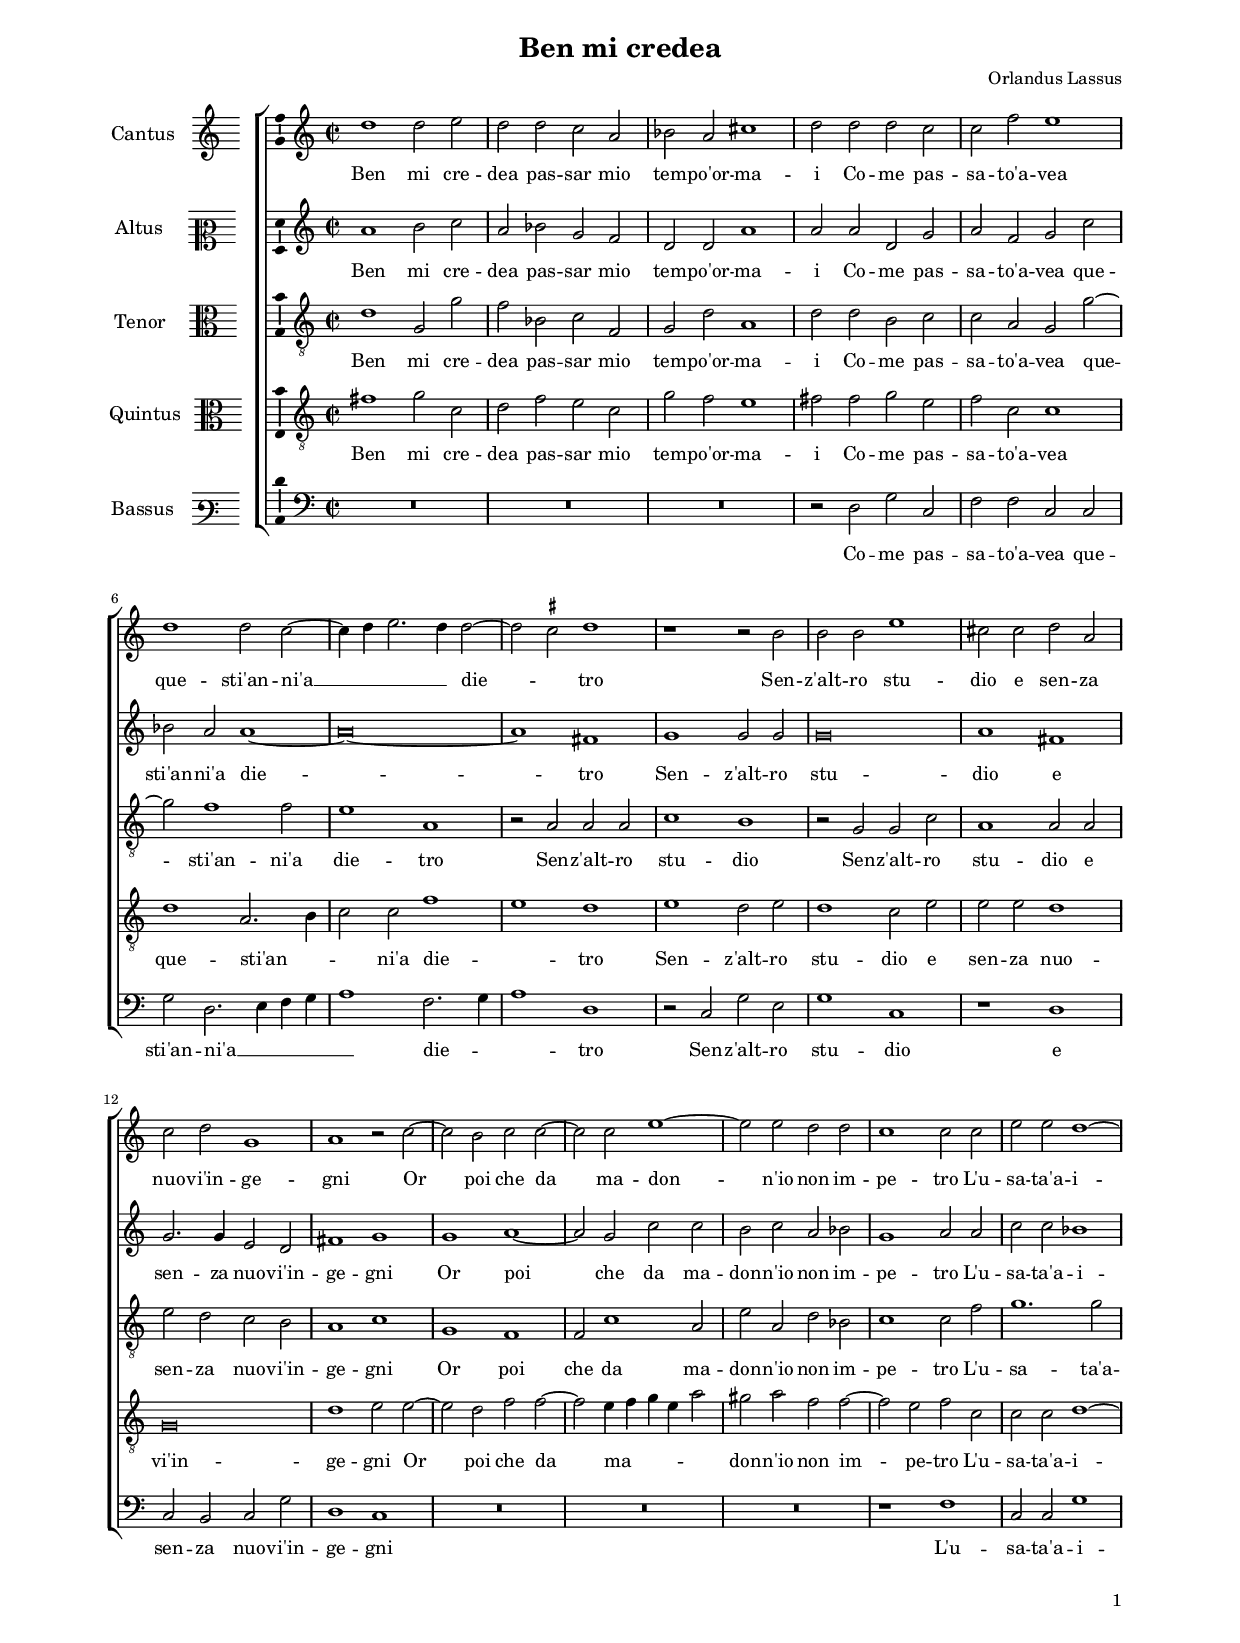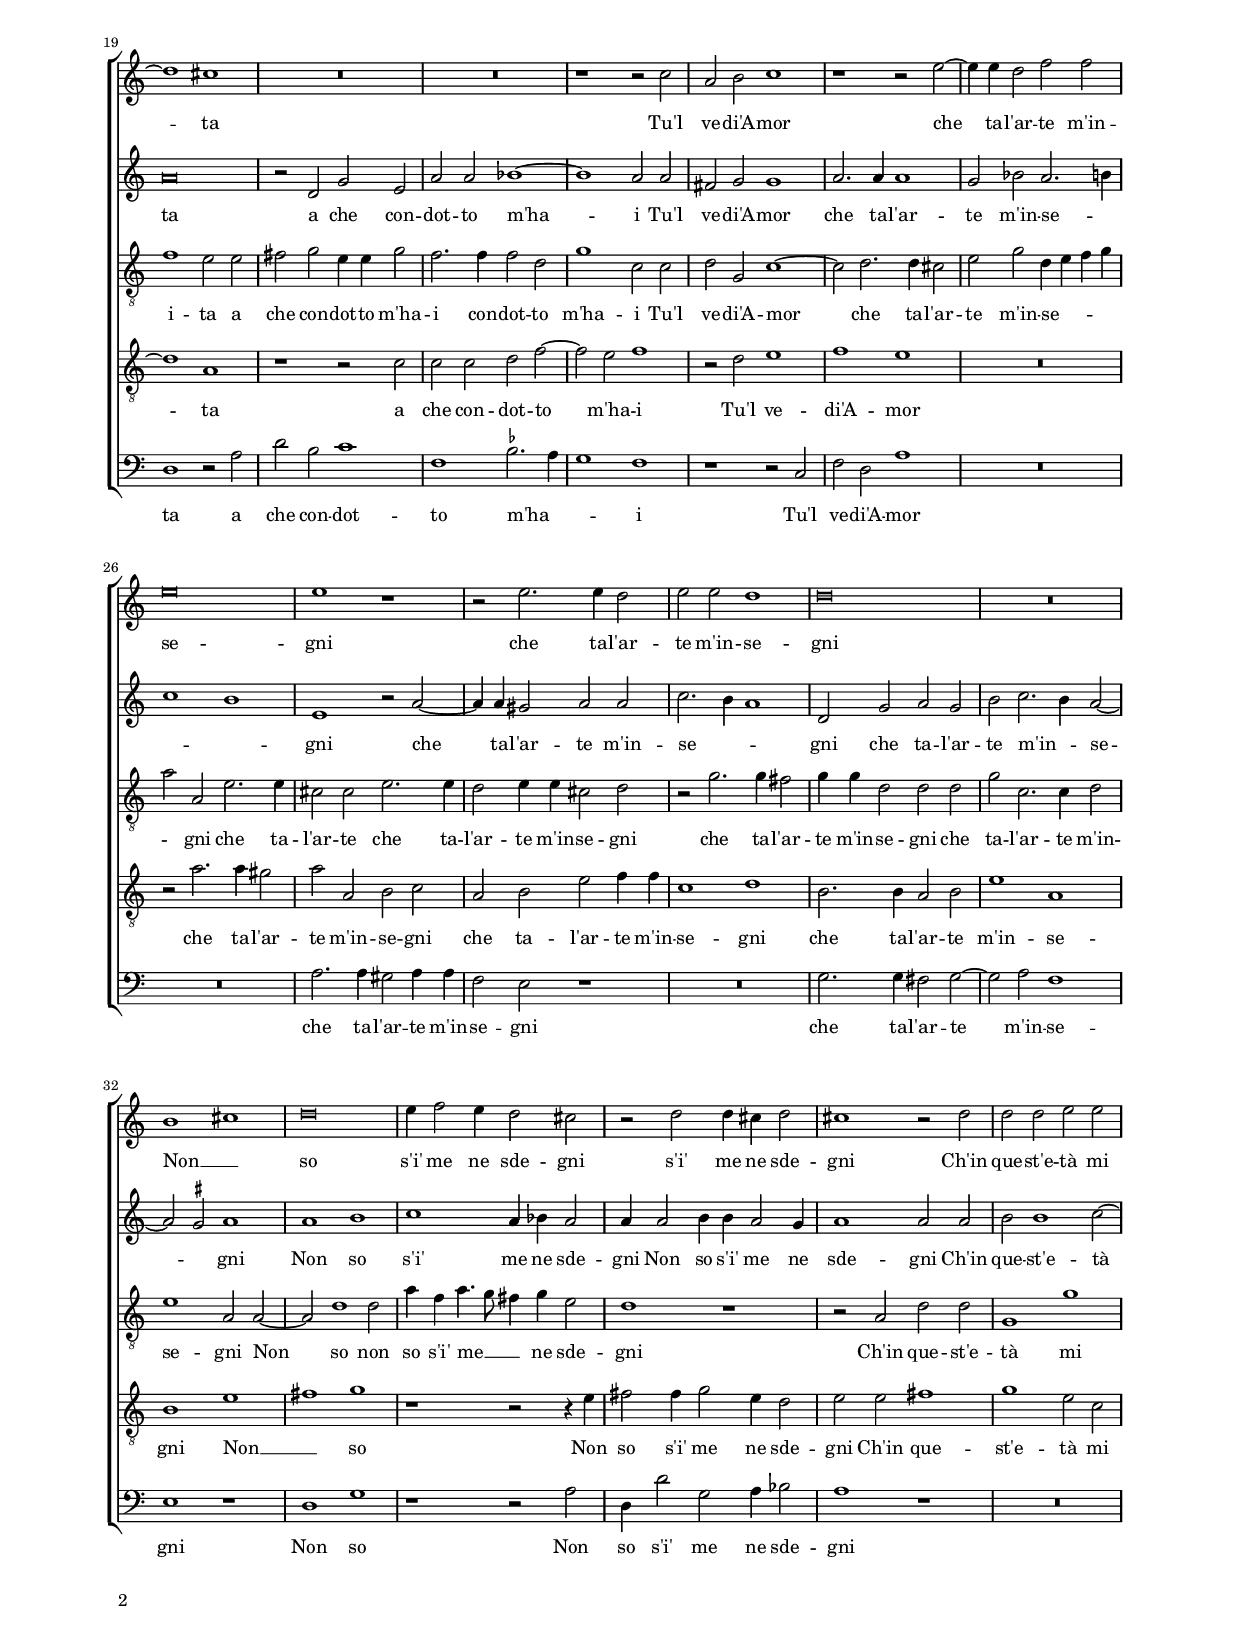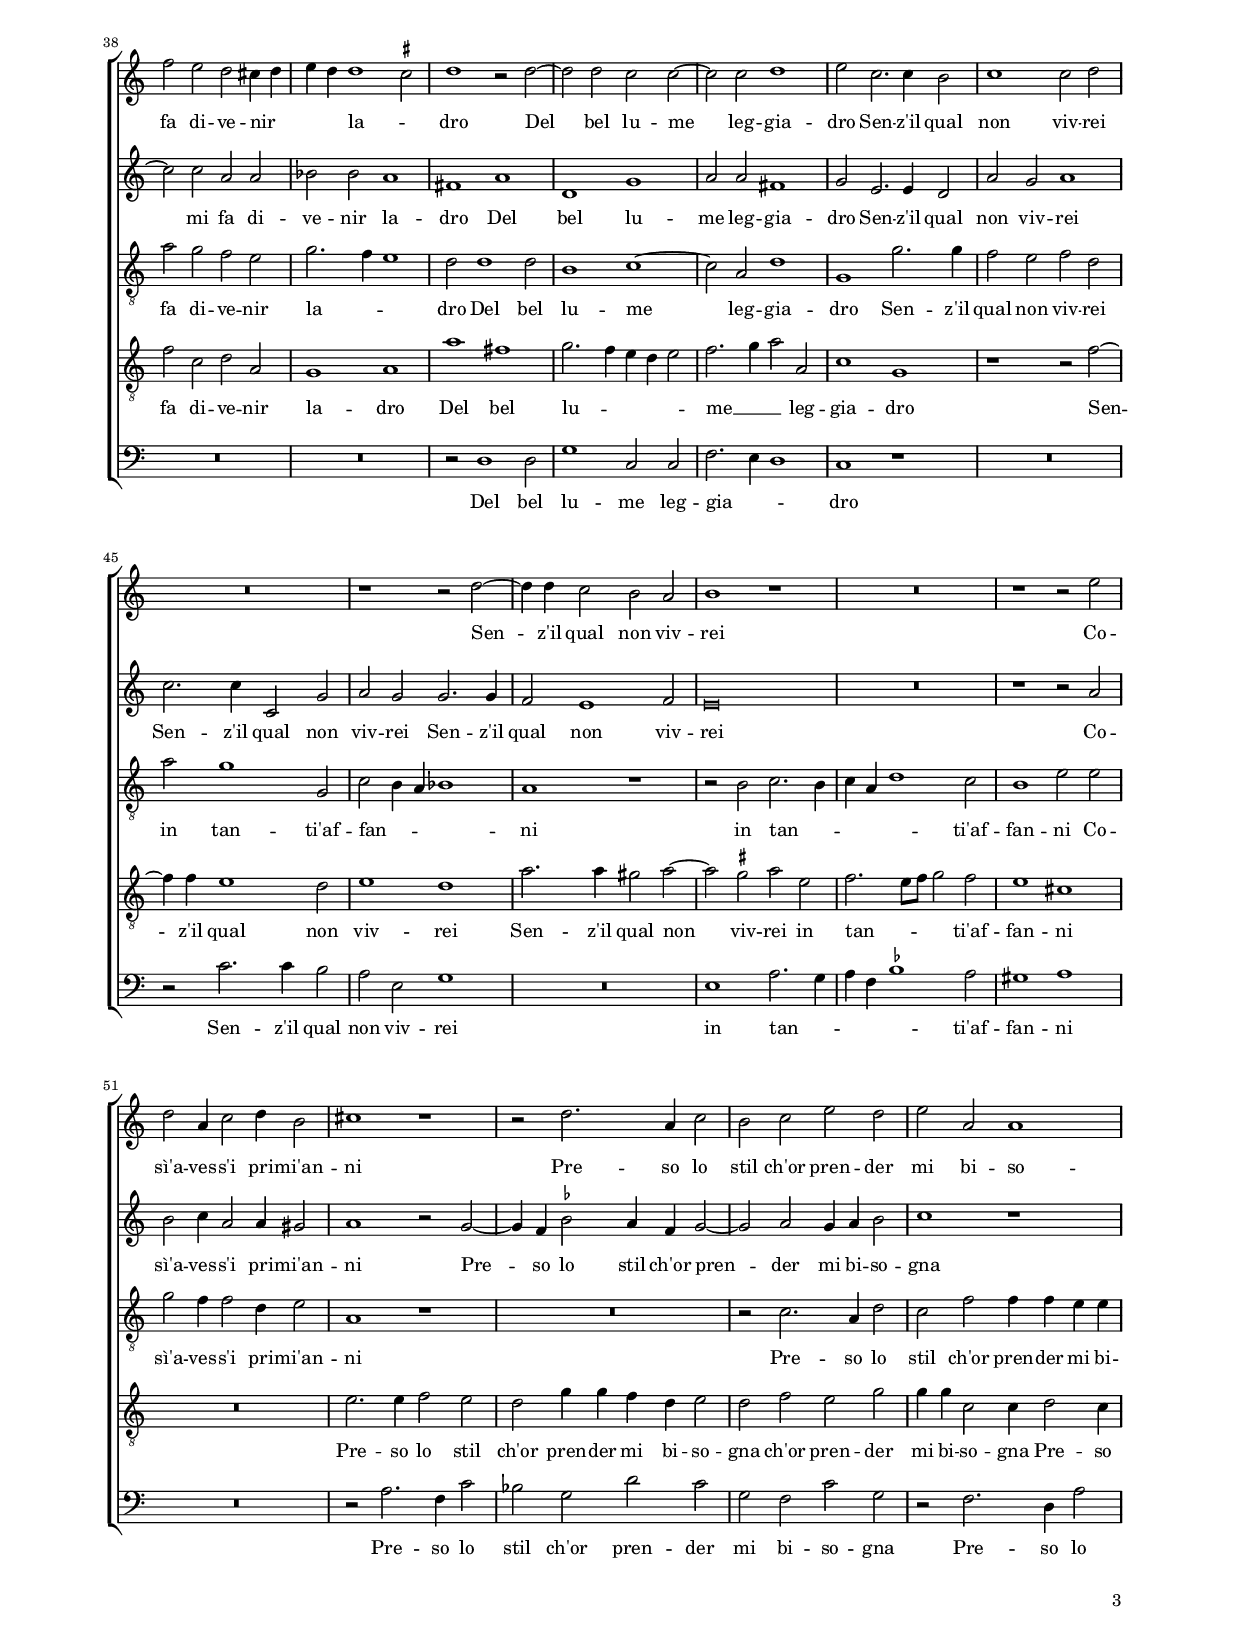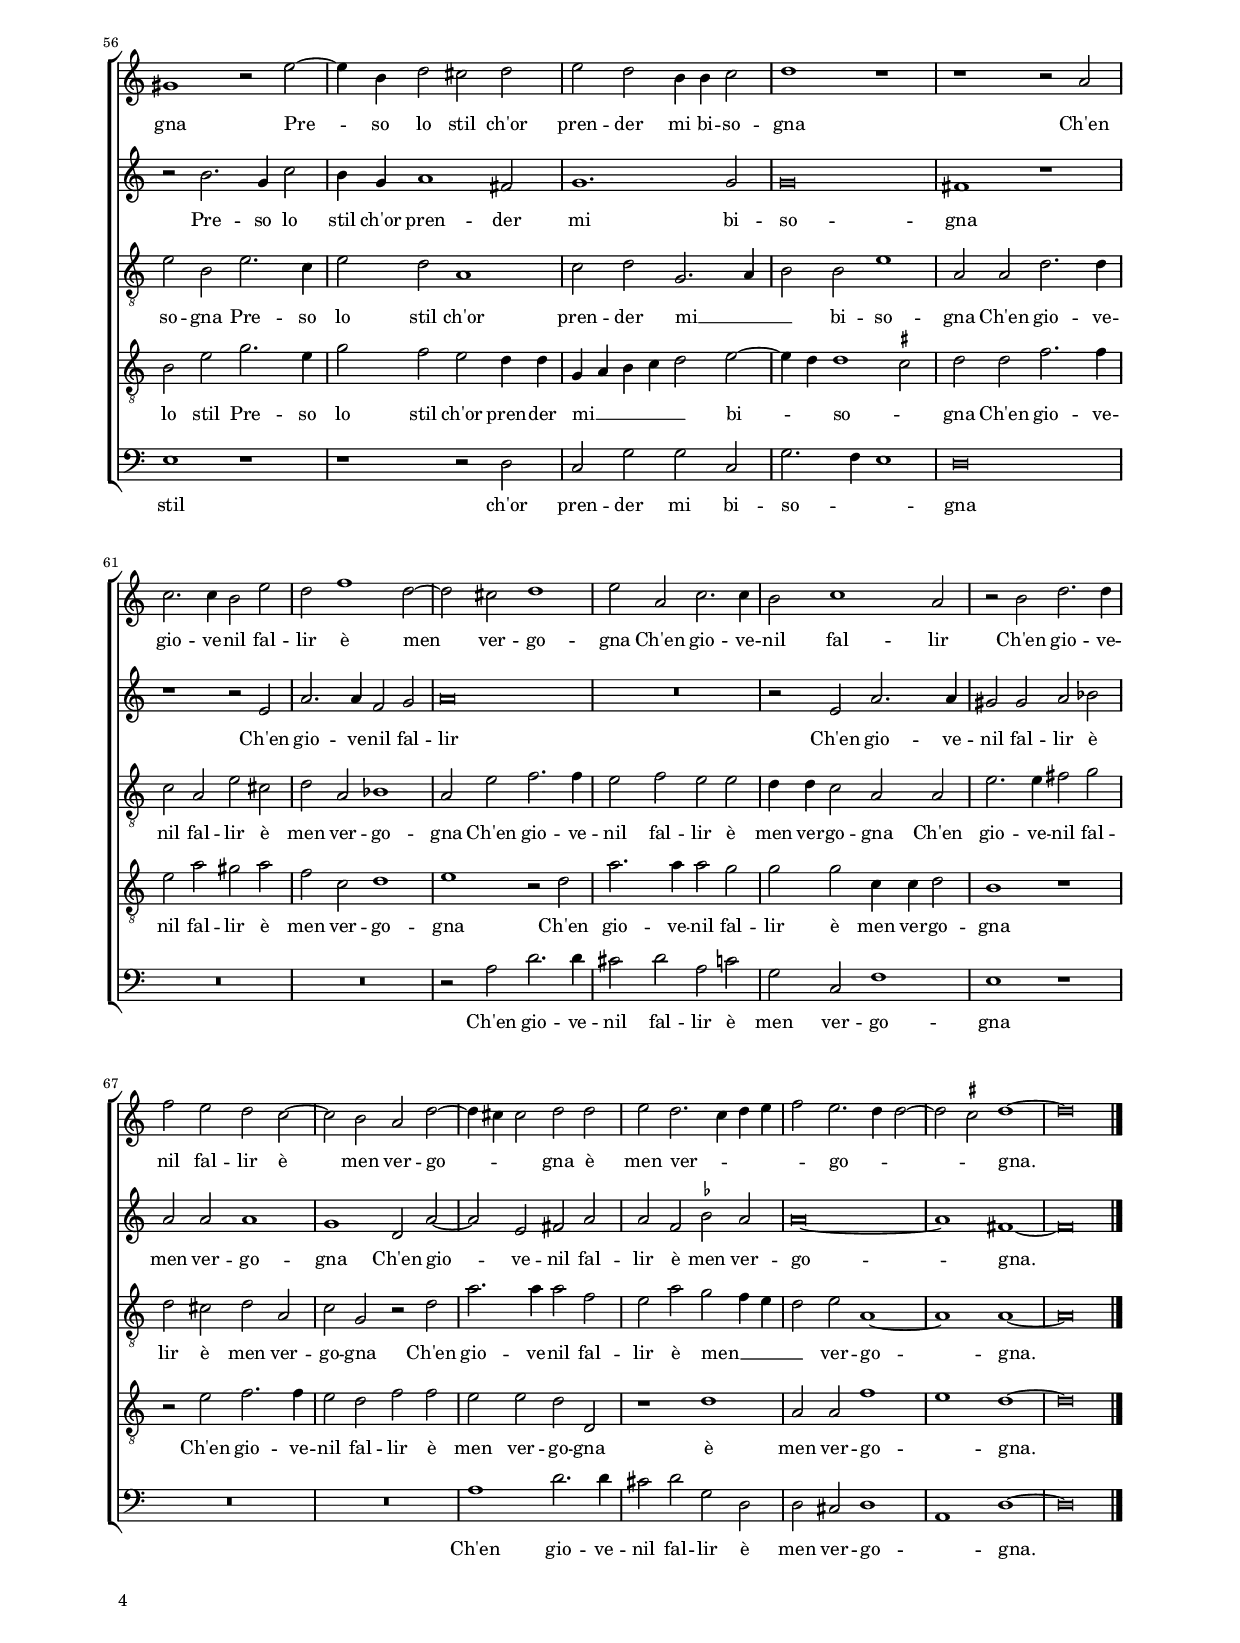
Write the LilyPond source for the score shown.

\header
{
  title="Ben mi credea"
  composer="Orlandus Lassus"
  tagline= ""
}

\version "2.24.1"
\language deutsch
#(set-global-staff-size 15)
% #(set-default-paper-size "letter")
#(ly:set-option 'point-and-click #f)

	
\paper
	{
	top-margin = 1.8 \cm
	bottom-margin = 1.2 \cm
	left-margin = 2 \cm
	right-margin = 2 \cm
	ragged-bottom = ##f
	ragged-last-bottom = ##f
	print-page-number = ##f
	system-system-spacing = #'((basic-distance . 16) (minimum-distance . 14) (padding . 5) (strechability . 150))
	oddFooterMarkup=\markup   \fill-line { "" \fromproperty #'page:page-number-string }
	evenFooterMarkup=\markup  \fill-line { \fromproperty #'page:page-number-string "" }
	last-bottom-spacing = #'((basic-distance . 12) (minimum-distance . 7) (padding . 4))
%	systems-per-page = 3
%	min-systems-per-page = 3
	markup-system-spacing.basic-distance = #12
	}

	
global = {
	\key c \major
	\time 2/2 \set Score.measureLength = #(ly:make-moment 2/1)
	\skip 1*146 \bar "|."
	}

	ficta = { \once \set suggestAccidentals = ##t }
	
	forget = #(define-music-function (music) (ly:music?) #{
		\accidentalStyle forget
		$music
		\accidentalStyle default
		#})
	
	m = \melisma
	me = \melismaEnd



incipitcantus = \markup { \score {
	{
	\set Staff.instrumentName = \markup { \fontsize #1 "Cantus" }
	\key c \major
	\clef violin
	s4 \bar ""
	}
	\layout  {
	raggedright = ##t
	indent = 1.6 \cm
	line-width = 2.4\cm
	\context { \Staff \remove Time_signature_engraver }
	\override Staff.Clef.Y-extent = #'(0 . 0)
	}} \hspace #1 }
	
      
incipitaltus = \markup { \score {
	{
	\set Staff.instrumentName = \markup { \fontsize #1 "Altus" }
	\key c \major
	\clef mezzosoprano
	s4 \bar ""
	}
	\layout  {
	raggedright = ##t
	indent = 1.6 \cm
	line-width = 2.4\cm
	\context { \Staff \remove Time_signature_engraver }
	\override Staff.Clef.Y-extent = #'(0 . 0)
	}} \hspace #1 }


incipittenor = \markup { \score {
	{
	\set Staff.instrumentName = \markup { \fontsize #1 "Tenor" }
	\key c \major
	\clef alto
	s4 \bar ""
	}
	\layout  {
	raggedright = ##t
	indent = 1.6 \cm
	line-width = 2.4\cm
	\context { \Staff \remove Time_signature_engraver }
	\override Staff.Clef.Y-extent = #'(0 . 0)
	}} \hspace #1 }
      
      
incipitquintus = \markup { \score {
	{
	\set Staff.instrumentName = \markup { \fontsize #1 "Quintus" }
	\key c \major
	\clef alto
	s4 \bar ""
	}
	\layout  {
	raggedright = ##t
	indent = 1.6 \cm
	line-width = 2.4\cm
	\context { \Staff \remove Time_signature_engraver }
	\override Staff.Clef.Y-extent = #'(0 . 0)
	}} \hspace #1 }
      
      
incipitbassus = \markup { \score {
	{
	\set Staff.instrumentName = \markup { \fontsize #1 "Bassus" }
	\key c \major
	\clef varbaritone
	s4 \bar ""
	}
	\layout  {
	raggedright = ##t
	indent = 1.6 \cm
	line-width = 2.4\cm
	\context { \Staff \remove Time_signature_engraver }
	\override Staff.Clef.Y-extent = #'(0 . 0)
	}} \hspace #1 }


cantus =  \relative c''
	{
	d1 d2 e
	d2 d c a
	b2 a cis1
	d2 d d c
%5
	c2 f e1 |
	d1 d2 c~
	c4 \m d e2. d4 \me d2~
	d2 \m \ficta cis \me d1
	r1 r2 h
%10
	h2 h e1 |
	cis2 cis d a
	c2 d g,1
	a1 r2 c~
	c2 h c c~
%15
	c2 c e1~ |
	e2 e d d
	c1 c2 c
	e2 e d1~
	d1 cis
%20
	R\breve |
	R\breve
	r1 r2 c
	a2 h c1
	r1 r2 e~
%25
	e4 e d2 f f |
	e\breve
	e1 r
	r2 e2. e4 d2
	e2 e d1
%30
	d\breve |
	R\breve
	h1 \m cis \me
	d\breve
	e4 f2 e4 d2 cis
%35
	r2 d d4 cis d2 |
	cis1 r2 d
	d2 d e e
	f2 e d cis4 \m d
	e4 d \me d1 \m \ficta cis2 \me
%40
	d1 r2 d~ |
	d2 d c c~
	c2 c d1
	e2 c2. c4 h2
	c1 c2 d
%45
	R\breve |
	r1 r2 d~
	d4 d c2 h a
	h1 r
	R\breve
%50
	r1 r2 e |
	d2 a4 c2 d4 h2
	cis1 r
	r2 d2. a4 c2
	h2 c e d
%55
	e2 a, a1 |
	gis1 r2 e'~
	e4 h d2 cis2 d
	e2 d h4 h c2
	d1 r
%60
	r1 r2 a |
	c2. c4 h2 e
	d2 f1 d2~
	d2 cis d1
	e2 a, c2. c4
%65
	h2 c1 a2 |
	r2 h d2. d4
	f2 e d c~
	c2 h a d~
	d4 \m cis cis2 \me d d
%70
	e2 d2. \m c4 d e |
	f2 \me e2. \m d4 d2~
	d2 \ficta cis \me d1~
	d\breve |
	}


altus =  \relative c'
	{
	a'1 h2 c
	a2 b g f
	d2 d a'1
	a2 a d, g
%5
	a2 f g c |
	b2 a a1~
	a\breve~
	a1 fis
	g1 g2 g
%10
	g\breve |
	a1 fis
	g2. g4 e2 d
	fis1 g
	g1 a~
%15
	a2 g c c |
	h2 c a b
	g1 a2 a
	c2 c b1
	a\breve
%20
	r2 d, g e |
	a2 a b1~
	b1 a2 a
	fis2 g g1
	a2. a4 a1
%25
	g2 b a2. \m h4
	c1 h \me
	e,1 r2 a~
	a4 a gis2 a a
	c2. \m h4 a1 \me
%30
	d,2 g a g |
	h2 c2. \m h4 \me a2~
	a2 \m \ficta gis \me a1
	a1 h
	c1 a4 b a2
%35
	a4 a2 h4 h a2 g4 |
	a1 a2 a
	h2 h1 c2~
	c2 c a a
	b2 b a1
%40
	fis1 a |
	d,1 g
	a2 a fis1
	g2 e2. e4 d2
	a'2 g a1
%45
	c2. c4 c,2 g' |
	a2 g g2. g4
	f2 e1 f2
	e\breve
	R\breve
%50
	r1 r2 a |
	h2 c4 a2 a4 gis2
	a1 r2 g~
	g4 f \ficta b2 a4 f g2~
	g2 a g4 a h2
%55
	c1 r |
	r2 h2. g4 c2
	h4 g a1 fis2
	g1. g2
	g\breve
%60
	fis1 r |
	r1 r2 e
	a2. a4 f2 g
	a\breve
	R\breve
%65
	r2 e a2. a4 |
	gis2 gis a b
	a2 a a1
	g1 d2 a'~
	a2 e fis a
%70
	a2 f \ficta b a |
	a\breve~
	a1 fis~
	fis\breve |
	}


tenor =  \relative c'
	{
	d1 g,2 g'
	f2 b, c f,
	g2 d' a1
	d2 d h c
%5
	c2 a g g'~ |
	g2 f1 f2
	e1 a,
	r2 a a a
	c1 h
%10
	r2 g g c |
	a1 a2 a
	e'2 d c h
	a1 c
	g1 f1
%15
	f2 c'1 a2 |
	e'2 a, d b
	c1 c2 f
	g1. g2
	f1 e2 e
%20
	fis2 g e4 e g2 |
	f2. f4 f2 d
	g1 c,2 c
	d2 g, c1~
	c2 d2. d4 cis2
%25
	e2 g d4 \m e f g |
	a2 \me a, e'2. e4
	cis2 cis e2. e4
	d2 e4 e cis2 d
	r2 g2. g4 fis2
%30
	g4 g d2 d d |
	g2 c,2. c4 d2
	e1 a,2 a~
	a2 d1 d2
	a'4 f a4. \m g8 fis4 \me g e2
%35
	d1 r |
	r2 a d d
	g,1 g'
	a2 g f e
	g2. \m f4 e1 \me
%40
	d2 d1 d2 |
	h1 c~
	c2 a d1
	g,1 g'2. g4
	f2 e f d
%45
	a'2 g1 g,2 |
	c2 \m h4 a b1 \me
	a1 r
	r2 h c2. \m h4
	c4 a d1 \me c2
%50
	h1 e2 e |
	g2 f4 f2 d4 e2
	a,1 r
	R\breve
	r2 c2. a4 d2
%55
	c2 f f4 f e e |
	e2 h e2. c4
	e2 d a1
	c2 d g,2. \m a4
	h2 \me h e1
%60
	a,2 a d2. d4 |
	c2 a e' cis
	d2 a b1
	a2 e' f2. f4
	e2 f e e
%65
	d4 d c2 a a |
	e'2. e4 fis2 g
	d2 cis d a
	c2 g r d'
	a'2. a4 a2 f
%70
	e2 a g \m f4 e |
	d2 \me e a,1~
	a1 a~
	a\breve |
	}

	
quintus  =  \relative c'
	{
	fis1 g2 c,
	d2 f e c
	g'2 f e1
	fis2 fis g e
%5
	f2 c c1 |
	d1 a2. \m h4
	c2 \me c f1 \m
	e1 \me d
	e1 d2 e
%10
	d1 c2 e |
	e2 e d1
	g,\breve
	d'1 e2 e~
	e2 d f f~
%15
	f2 e4 \m f g e a2 \me |
	gis2 a f f~
	f2 e f c
	c2 c d1~
	d1 a
%20
	r1 r2 c |
	c2 c d f~
	f2 e f1
	r2 d e1
	f1 e
%25
	R\breve |
	r2 a2. a4 gis2
	a2 a, h c
	a2 h e f4 f
	c1 d
%30
	h2. h4 a2 h |
	e1 a,
	h1 e \m
	fis1 \me g
	r1 r2 r4 e
%35
	fis2 fis4 g2 e4 d2 |
	e2 e fis1
	g1 e2 c
	f2 c d a
	g1 a
%40
	a'1 fis |
	g2. \m f4 e d e2 \me
	f2. \m g4 a2 \me a,
	c1 g
	r1 r2 f'~
%45
	f4 f e1 d2 |
	e1 d
	a'2. a4 gis2 a~
	a2 \ficta gis a e
	f2. \m e8 f g2 \me f
%50
	e1 cis |
	R\breve
	e2. e4 f2 e
	d2 g4 g f d e2
	d2 f e g
%55
	g4 g c,2 c4 d2 c4 |
	h2 e g2. e4
	g2 f e d4 d
	g,4 \m a h c d2 \me e~
	e4 \m d \me d1 \m \ficta cis2 \me
%60
	d2 d f2. f4 |
	e2 a gis a
	f2 c d1
	e1 r2 d
	a'2. a4 a2 g
%65
	g2 g c,4 c d2 |
	h1 r
	r2 e f2. f4
	e2 d f f
	e2 e d d,
%70
	r1 d' |
	a2 a f'1 \m
	e1 \me d~
	d\breve |
	}


bassus  =  \relative c
	{
	R\breve
	R\breve
	R\breve
	r2 d g c,
%5
	f2 f c c |
	g'2 d2. \m e4 f g
	a1 \me f2. \m g4
	a1 \me d,
	r2 c g' e
%10
	g1 c, |
	r1 d
	c2 h c g'
	d1 c
	R\breve
%15
	R\breve |
	R\breve
	r1 f
	c2 c g'1
	d1 r2 a'
%20
	d2 h c1 |
	f,1 \ficta b2. \m a4
	g1 \me f
	r1 r2 c
	f2 d a'1
%25
	R\breve |
	R\breve
	a2. a4 gis2 a4 a
	f2 e r1
	R\breve
%30
	g2. g4 fis2 g~ |
	g2 a f1
	e1 r
	d1 g
	r1 r2 a
%35
	d,4 d'2 g,2 a4 b2 |
	a1 r
	R\breve
	R\breve
	R\breve
%40
	r2 d,1 d2 |
	g1 c,2 c
	f2. \m e4 d1 \me
	c1 r
	R\breve
%45
	r2 c'2. c4 h2 |
	a2 e g1
	R\breve
	e1 a2. \m g4
	a4 f \ficta b1 \me a2
%50
	gis1 a |
	R\breve
	r2 a2. f4 c'2
	b2 g d' c
	g2 f c' g
%55
	r2 f2. d4 a'2 |
	e1 r
	r1 r2 d
	c2 g' g c,
	g'2. \m f4 e1 \me
%60
	d\breve |
	R\breve
	R\breve
	r2 a' d2. d4
	cis2 d a c
%65
	g2 c, f1 |
	e1 r
	R\breve
	R\breve
	a1 d2. d4
%70
	cis2 d g, d |
	d2 cis d1 \m
	a1 \me d~
	d\breve |
	}

lyricscantus = \lyricmode {
	Ben mi cre -- dea pas -- sar mio tem -- po'or -- ma -- i
	Co -- me pas -- sa -- to'a -- vea que -- sti'an -- ni'a __ die -- tro
	Sen -- z'alt -- ro stu -- dio e sen -- za nuo -- vi'in -- ge -- gni
	Or poi che da ma -- don -- n'io non im -- pe -- tro
	L'u -- sa -- ta'a -- i -- ta
	Tu'l ve -- di'A -- mor che ta -- l'ar -- te m'in -- se -- gni
	che ta -- l'ar -- te m'in -- se -- gni
	Non __ so s'i' me ne sde -- gni
	s'i' me ne sde -- gni
	Ch'in que -- st'e -- tà mi fa di -- ve -- nir la -- dro
	Del bel lu -- me leg -- gia -- dro
	Sen -- z'il qual non viv -- rei
	Sen -- z'il qual non viv -- rei
	Co -- sì'a -- ves -- s'i pri -- mi'an -- ni
	Pre -- so lo stil ch'or pren -- der mi bi -- so -- gna
	Pre -- so lo stil ch'or pren -- der mi bi -- so -- gna
	Ch'en gio -- ve -- nil fal -- lir è men ver -- go -- gna
	Ch'en gio -- ve -- nil fal -- lir
	Ch'en gio -- ve -- nil fal -- lir è men ver -- go -- gna
	è men ver -- go -- gna.
	}


lyricsaltus = \lyricmode {
	Ben mi cre -- dea pas -- sar mio tem -- po'or -- ma -- i
	Co -- me pas -- sa -- to'a -- vea que -- sti'an -- ni'a die -- tro
	Sen -- z'alt -- ro stu -- dio e sen -- za nuo -- vi'in -- ge -- gni
	Or poi che da ma -- don -- n'io non im -- pe -- tro
	L'u -- sa -- ta'a -- i -- ta a che con -- dot -- to m'ha -- i
	Tu'l ve -- di'A -- mor che ta -- l'ar -- te m'in -- se -- gni
	che ta -- l'ar -- te m'in -- se -- gni
	che ta -- l'ar -- te m'in -- se -- gni
	Non so s'i' me ne sde -- gni
	Non so s'i' me ne sde -- gni
	Ch'in que -- st'e -- tà mi fa di -- ve -- nir la -- dro
	Del bel lu -- me leg -- gia -- dro
	Sen -- z'il qual non viv -- rei
	Sen -- z'il qual non viv -- rei
	Sen -- z'il qual non viv -- rei
	Co -- sì'a -- ves -- s'i pri -- mi'an -- ni
	Pre -- so lo stil ch'or pren -- der mi bi -- so -- gna
	Pre -- so lo stil ch'or pren -- der mi bi -- so -- gna
	Ch'en gio -- ve -- nil fal -- lir
	Ch'en gio -- ve -- nil fal -- lir è men ver -- go -- gna
	Ch'en gio -- ve -- nil fal -- lir è men ver -- go -- gna.
	}


lyricstenor = \lyricmode {
	Ben mi cre -- dea pas -- sar mio tem -- po'or -- ma -- i
	Co -- me pas -- sa -- to'a -- vea que -- sti'an -- ni'a die -- tro
	Sen -- z'alt -- ro stu -- dio
	Sen -- z'alt -- ro stu -- dio e sen -- za nuo -- vi'in -- ge -- gni
	Or poi che da ma -- don -- n'io non im -- pe -- tro
	L'u -- sa -- ta'a -- i -- ta a che con -- dot -- to m'ha -- i
	con -- dot -- to m'ha -- i
	Tu'l ve -- di'A -- mor che ta -- l'ar -- te m'in -- se -- gni
	che ta -- l'ar -- te
	che ta -- l'ar -- te m'in -- se -- gni
	che ta -- l'ar -- te m'in -- se -- gni
	che ta -- l'ar -- te m'in -- se -- gni
	Non so 
	non so s'i' me __ ne sde -- gni
	Ch'in que -- st'e -- tà mi fa di -- ve -- nir la -- dro
	Del bel lu -- me leg -- gia -- dro
	Sen -- z'il qual non viv -- rei in tan -- ti'af -- fan -- ni
	in tan -- ti'af -- fan -- ni
	Co -- sì'a -- ves -- s'i pri -- mi'an -- ni
	Pre -- so lo stil ch'or pren -- der mi bi -- so -- gna
	Pre -- so lo stil ch'or pren -- der mi __ bi -- so -- gna
	Ch'en gio -- ve -- nil fal -- lir è men ver -- go -- gna
	Ch'en gio -- ve -- nil fal -- lir è men ver -- go -- gna
	Ch'en gio -- ve -- nil fal -- lir è men ver -- go -- gna
	Ch'en gio -- ve -- nil fal -- lir è men __ ver -- go -- gna.
	}


lyricsquintus = \lyricmode {
	Ben mi cre -- dea pas -- sar mio tem -- po'or -- ma -- i
	Co -- me pas -- sa -- to'a -- vea que -- sti'an -- ni'a die -- tro
	Sen -- z'alt -- ro stu -- dio e sen -- za nuo -- vi'in -- ge -- gni
	Or poi che da ma -- don -- n'io non im -- pe -- tro
	L'u -- sa -- ta'a -- i -- ta a che con -- dot -- to m'ha -- i
	Tu'l ve -- di'A -- mor che ta -- l'ar -- te m'in -- se -- gni
	che ta -- l'ar -- te m'in -- se -- gni
	che ta -- l'ar -- te m'in -- se -- gni
	Non __ so 
	Non so s'i' me ne sde -- gni
	Ch'in que -- st'e -- tà mi fa di -- ve -- nir la -- dro
	Del bel lu -- me __ leg -- gia -- dro
	Sen -- z'il qual non viv -- rei
	Sen -- z'il qual non viv -- rei in tan -- ti'af -- fan -- ni
	Pre -- so lo stil ch'or pren -- der mi bi -- so -- gna
	ch'or pren -- der mi bi -- so -- gna
	Pre -- so lo stil
	Pre -- so lo stil ch'or pren -- der mi __ bi -- so -- gna
	Ch'en gio -- ve -- nil fal -- lir è men ver -- go -- gna
	Ch'en gio -- ve -- nil fal -- lir è men ver -- go -- gna
	Ch'en gio -- ve -- nil fal -- lir è men ver -- go -- gna
	è men ver -- go -- gna.
	}


lyricsbassus = \lyricmode {
	Co -- me pas -- sa -- to'a -- vea que -- sti'an -- ni'a __ die -- tro
	Sen -- z'alt -- ro stu -- dio e sen -- za nuo -- vi'in -- ge -- gni
	L'u -- sa -- ta'a -- i -- ta a che con -- dot -- to m'ha -- i
	Tu'l ve -- di'A -- mor che ta -- l'ar -- te m'in -- se -- gni
	che ta -- l'ar -- te m'in -- se -- gni
	Non so 
	Non so s'i' me ne sde -- gni
	Del bel lu -- me leg -- gia -- dro
	Sen -- z'il qual non viv -- rei in tan -- ti'af -- fan -- ni
	Pre -- so lo stil ch'or pren -- der mi bi -- so -- gna
	Pre -- so lo stil ch'or pren -- der mi bi -- so -- gna
	Ch'en gio -- ve -- nil fal -- lir è men ver -- go -- gna
	Ch'en gio -- ve -- nil fal -- lir è men ver -- go -- gna.
	}


\score
{  
	\transpose c c {
	\new ChoirStaff \with { \override StaffGrouper.staff-staff-spacing.basic-distance = #12 }
	<<

	\new Staff << \global
	\new Voice="v1" {
		\set Staff.instrumentName=\incipitcantus
%		\set Staff.instrumentName= "S"
		\set Staff.midiInstrument = "reed organ"
		\clef violin
		\cantus }
	\new Lyrics \lyricsto "v1" {\lyricscantus }
	>>


	\new Staff << \global
	\new Voice="v2" {
		\set Staff.instrumentName=\incipitaltus
%		\set Staff.instrumentName= "A"
		\set Staff.midiInstrument = "reed organ"
		\clef violin 
		\altus}
	\new Lyrics \lyricsto "v2" {\lyricsaltus }
	>>


	\new Staff << \global
	\new Voice="v3" {
		\set Staff.instrumentName=\incipittenor
%		\set Staff.instrumentName= "T"
		\set Staff.midiInstrument = "reed organ"
		\clef "G_8"
		\tenor }
	\new Lyrics \lyricsto "v3" {\lyricstenor }
	>>


	\new Staff << \global
	\new Voice="v5" {
		\set Staff.instrumentName=\incipitquintus
%		\set Staff.instrumentName= "Q"
		\set Staff.midiInstrument = "reed organ"
		\clef "G_8"
		\quintus}
	\new Lyrics \lyricsto "v5" {\lyricsquintus }
	>>


	\new Staff << \global
	\new Voice="v4" {
		\set Staff.instrumentName=\incipitbassus
%		\set Staff.instrumentName= "B"
		\set Staff.midiInstrument = "reed organ"
		\clef bass 
		\bassus }
	\new Lyrics \lyricsto "v4" {\lyricsbassus}
	>>

	>>
	} % transpose

	\layout
	{
	indent = 2.5\cm
	\context { \Lyrics \override VerticalAxisGroup.nonstaff-relatedstaff-spacing.padding = #1.5 }
	\context { \Staff \override TimeSignature.break-visibility = #end-of-line-invisible }
	\context { \Staff \consists Ambitus_engraver }
	\context { \Score \override BarNumber.padding = #2 }
	\context { \Voice \override NoteHead.style = #'baroque }
	}
	
\midi
	{
	\tempo 2 = 90
	}
	
}


% EOF
